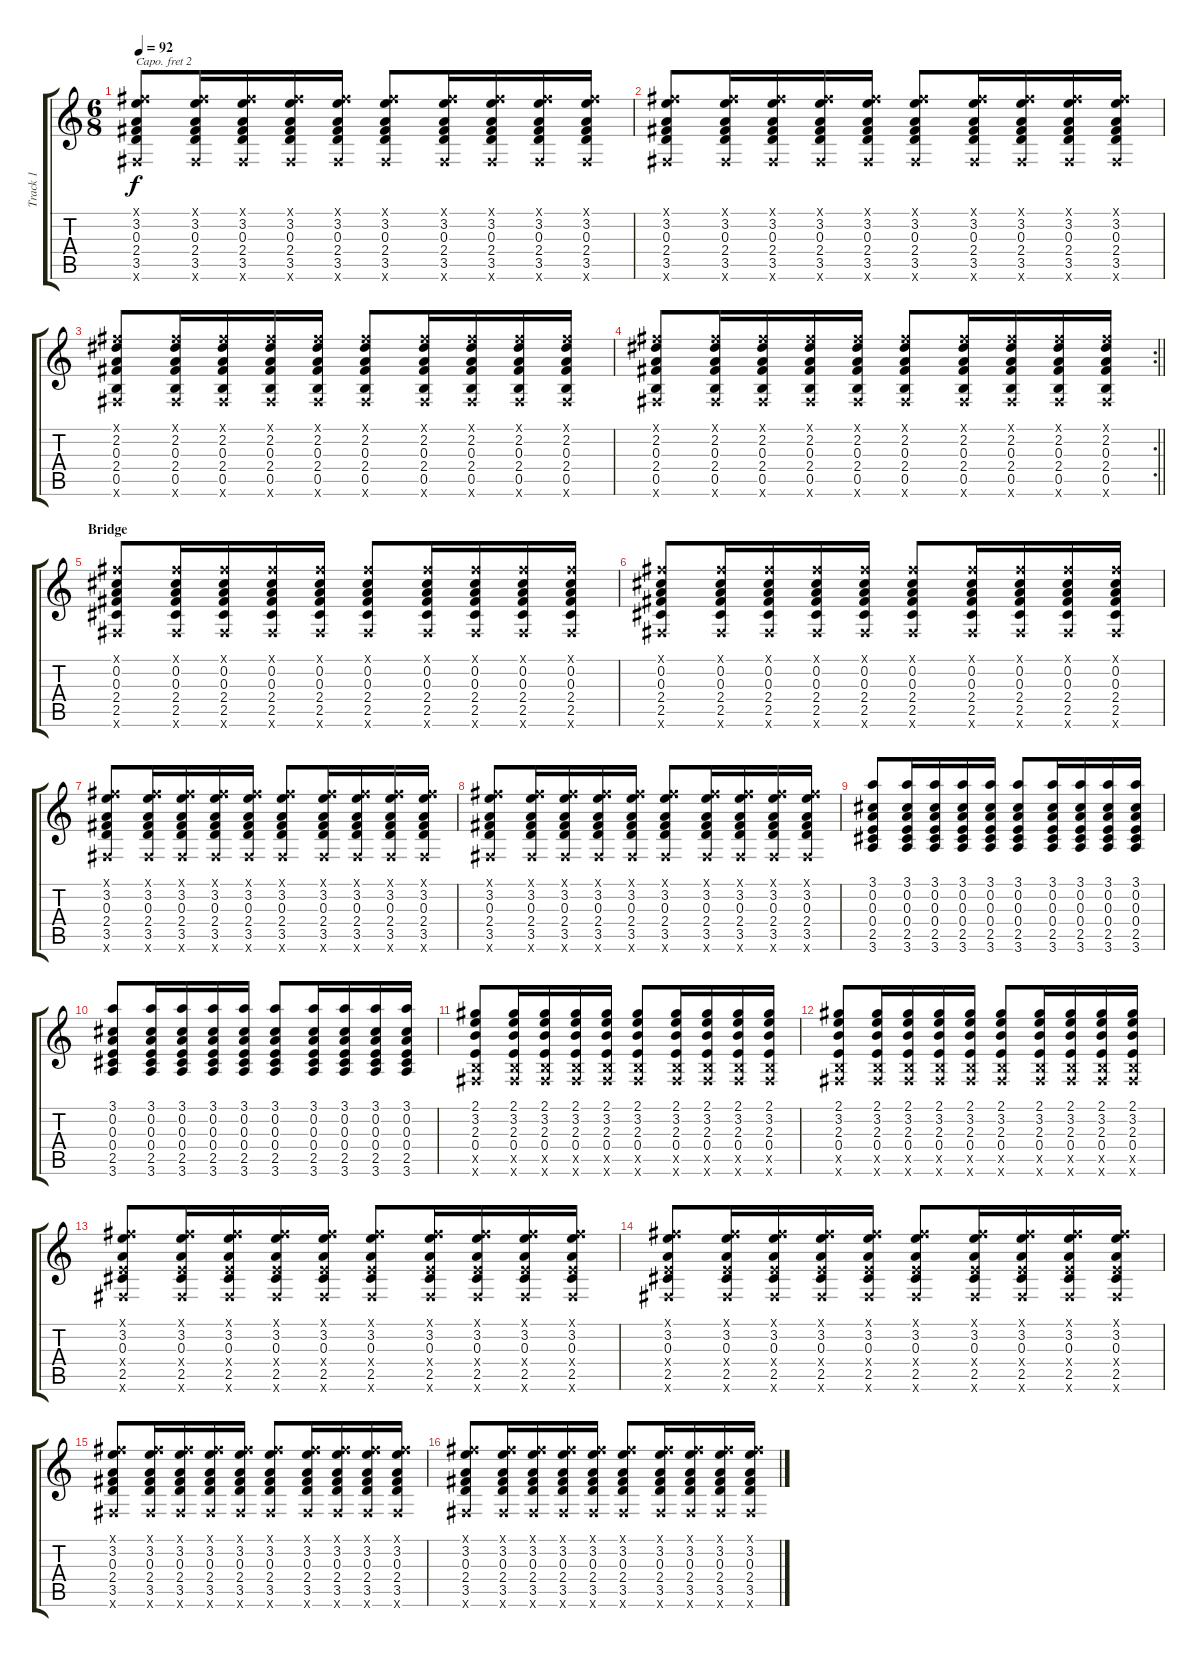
\track ("Track 1" "Track 1") {instrument acousticguitarnylon}
\staff {score tabs}
\capo 2
\tuning (E4 B3 G3 D3 A2 E2) {hide}
\ts (6 8)
\tempo 92
\clef g2
\ks c
(0.1{x} 3.2 0.3 2.4 3.5 0.6{x}).8{dy f} (0.1{x} 3.2 0.3 2.4 3.5 0.6{x}).16 (0.1{x} 3.2 0.3 2.4 3.5 0.6{x}).16 (0.1{x} 3.2 0.3 2.4 3.5 0.6{x}).16 (0.1{x} 3.2 0.3 2.4 3.5 0.6{x}).16 (0.1{x} 3.2 0.3 2.4 3.5 0.6{x}).8 (0.1{x} 3.2 0.3 2.4 3.5 0.6{x}).16 (0.1{x} 3.2 0.3 2.4 3.5 0.6{x}).16 (0.1{x} 3.2 0.3 2.4 3.5 0.6{x}).16 (0.1{x} 3.2 0.3 2.4 3.5 0.6{x}).16 |
(0.1{x} 3.2 0.3 2.4 3.5 0.6{x}).8 (0.1{x} 3.2 0.3 2.4 3.5 0.6{x}).16 (0.1{x} 3.2 0.3 2.4 3.5 0.6{x}).16 (0.1{x} 3.2 0.3 2.4 3.5 0.6{x}).16 (0.1{x} 3.2 0.3 2.4 3.5 0.6{x}).16 (0.1{x} 3.2 0.3 2.4 3.5 0.6{x}).8 (0.1{x} 3.2 0.3 2.4 3.5 0.6{x}).16 (0.1{x} 3.2 0.3 2.4 3.5 0.6{x}).16 (0.1{x} 3.2 0.3 2.4 3.5 0.6{x}).16 (0.1{x} 3.2 0.3 2.4 3.5 0.6{x}).16 |
(0.1{x} 2.2 0.3 2.4 0.5 0.6{x}).8 (0.1{x} 2.2 0.3 2.4 0.5 0.6{x}).16 (0.1{x} 2.2 0.3 2.4 0.5 0.6{x}).16 (0.1{x} 2.2 0.3 2.4 0.5 0.6{x}).16 (0.1{x} 2.2 0.3 2.4 0.5 0.6{x}).16 (0.1{x} 2.2 0.3 2.4 0.5 0.6{x}).8 (0.1{x} 2.2 0.3 2.4 0.5 0.6{x}).16 (0.1{x} 2.2 0.3 2.4 0.5 0.6{x}).16 (0.1{x} 2.2 0.3 2.4 0.5 0.6{x}).16 (0.1{x} 2.2 0.3 2.4 0.5 0.6{x}).16 |
\rc 2
\barLineRight lightlight
(0.1{x} 2.2 0.3 2.4 0.5 0.6{x}).8 (0.1{x} 2.2 0.3 2.4 0.5 0.6{x}).16 (0.1{x} 2.2 0.3 2.4 0.5 0.6{x}).16 (0.1{x} 2.2 0.3 2.4 0.5 0.6{x}).16 (0.1{x} 2.2 0.3 2.4 0.5 0.6{x}).16 (0.1{x} 2.2 0.3 2.4 0.5 0.6{x}).8 (0.1{x} 2.2 0.3 2.4 0.5 0.6{x}).16 (0.1{x} 2.2 0.3 2.4 0.5 0.6{x}).16 (0.1{x} 2.2 0.3 2.4 0.5 0.6{x}).16 (0.1{x} 2.2 0.3 2.4 0.5 0.6{x}).16 |
\section ("" "Bridge")
(0.1{x} 0.2 0.3 2.4 2.5 0.6{x}).8 (0.1{x} 0.2 0.3 2.4 2.5 0.6{x}).16 (0.1{x} 0.2 0.3 2.4 2.5 0.6{x}).16 (0.1{x} 0.2 0.3 2.4 2.5 0.6{x}).16 (0.1{x} 0.2 0.3 2.4 2.5 0.6{x}).16 (0.1{x} 0.2 0.3 2.4 2.5 0.6{x}).8 (0.1{x} 0.2 0.3 2.4 2.5 0.6{x}).16 (0.1{x} 0.2 0.3 2.4 2.5 0.6{x}).16 (0.1{x} 0.2 0.3 2.4 2.5 0.6{x}).16 (0.1{x} 0.2 0.3 2.4 2.5 0.6{x}).16 |
(0.1{x} 0.2 0.3 2.4 2.5 0.6{x}).8 (0.1{x} 0.2 0.3 2.4 2.5 0.6{x}).16 (0.1{x} 0.2 0.3 2.4 2.5 0.6{x}).16 (0.1{x} 0.2 0.3 2.4 2.5 0.6{x}).16 (0.1{x} 0.2 0.3 2.4 2.5 0.6{x}).16 (0.1{x} 0.2 0.3 2.4 2.5 0.6{x}).8 (0.1{x} 0.2 0.3 2.4 2.5 0.6{x}).16 (0.1{x} 0.2 0.3 2.4 2.5 0.6{x}).16 (0.1{x} 0.2 0.3 2.4 2.5 0.6{x}).16 (0.1{x} 0.2 0.3 2.4 2.5 0.6{x}).16 |
(0.1{x} 3.2 0.3 2.4 3.5 0.6{x}).8 (0.1{x} 3.2 0.3 2.4 3.5 0.6{x}).16 (0.1{x} 3.2 0.3 2.4 3.5 0.6{x}).16 (0.1{x} 3.2 0.3 2.4 3.5 0.6{x}).16 (0.1{x} 3.2 0.3 2.4 3.5 0.6{x}).16 (0.1{x} 3.2 0.3 2.4 3.5 0.6{x}).8 (0.1{x} 3.2 0.3 2.4 3.5 0.6{x}).16 (0.1{x} 3.2 0.3 2.4 3.5 0.6{x}).16 (0.1{x} 3.2 0.3 2.4 3.5 0.6{x}).16 (0.1{x} 3.2 0.3 2.4 3.5 0.6{x}).16 |
(0.1{x} 3.2 0.3 2.4 3.5 0.6{x}).8 (0.1{x} 3.2 0.3 2.4 3.5 0.6{x}).16 (0.1{x} 3.2 0.3 2.4 3.5 0.6{x}).16 (0.1{x} 3.2 0.3 2.4 3.5 0.6{x}).16 (0.1{x} 3.2 0.3 2.4 3.5 0.6{x}).16 (0.1{x} 3.2 0.3 2.4 3.5 0.6{x}).8 (0.1{x} 3.2 0.3 2.4 3.5 0.6{x}).16 (0.1{x} 3.2 0.3 2.4 3.5 0.6{x}).16 (0.1{x} 3.2 0.3 2.4 3.5 0.6{x}).16 (0.1{x} 3.2 0.3 2.4 3.5 0.6{x}).16 |
(3.1 0.2 0.3 0.4 2.5 3.6).8 (3.1 0.2 0.3 0.4 2.5 3.6).16 (3.1 0.2 0.3 0.4 2.5 3.6).16 (3.1 0.2 0.3 0.4 2.5 3.6).16 (3.1 0.2 0.3 0.4 2.5 3.6).16 (3.1 0.2 0.3 0.4 2.5 3.6).8 (3.1 0.2 0.3 0.4 2.5 3.6).16 (3.1 0.2 0.3 0.4 2.5 3.6).16 (3.1 0.2 0.3 0.4 2.5 3.6).16 (3.1 0.2 0.3 0.4 2.5 3.6).16 |
(3.1 0.2 0.3 0.4 2.5 3.6).8 (3.1 0.2 0.3 0.4 2.5 3.6).16 (3.1 0.2 0.3 0.4 2.5 3.6).16 (3.1 0.2 0.3 0.4 2.5 3.6).16 (3.1 0.2 0.3 0.4 2.5 3.6).16 (3.1 0.2 0.3 0.4 2.5 3.6).8 (3.1 0.2 0.3 0.4 2.5 3.6).16 (3.1 0.2 0.3 0.4 2.5 3.6).16 (3.1 0.2 0.3 0.4 2.5 3.6).16 (3.1 0.2 0.3 0.4 2.5 3.6).16 |
(2.1 3.2 2.3 0.4 0.5{x} 0.6{x}).8 (2.1 3.2 2.3 0.4 0.5{x} 0.6{x}).16 (2.1 3.2 2.3 0.4 0.5{x} 0.6{x}).16 (2.1 3.2 2.3 0.4 0.5{x} 0.6{x}).16 (2.1 3.2 2.3 0.4 0.5{x} 0.6{x}).16 (2.1 3.2 2.3 0.4 0.5{x} 0.6{x}).8 (2.1 3.2 2.3 0.4 0.5{x} 0.6{x}).16 (2.1 3.2 2.3 0.4 0.5{x} 0.6{x}).16 (2.1 3.2 2.3 0.4 0.5{x} 0.6{x}).16 (2.1 3.2 2.3 0.4 0.5{x} 0.6{x}).16 |
(2.1 3.2 2.3 0.4 0.5{x} 0.6{x}).8 (2.1 3.2 2.3 0.4 0.5{x} 0.6{x}).16 (2.1 3.2 2.3 0.4 0.5{x} 0.6{x}).16 (2.1 3.2 2.3 0.4 0.5{x} 0.6{x}).16 (2.1 3.2 2.3 0.4 0.5{x} 0.6{x}).16 (2.1 3.2 2.3 0.4 0.5{x} 0.6{x}).8 (2.1 3.2 2.3 0.4 0.5{x} 0.6{x}).16 (2.1 3.2 2.3 0.4 0.5{x} 0.6{x}).16 (2.1 3.2 2.3 0.4 0.5{x} 0.6{x}).16 (2.1 3.2 2.3 0.4 0.5{x} 0.6{x}).16 |
(0.1{x} 3.2 0.3 0.4{x} 2.5 0.6{x}).8 (0.1{x} 3.2 0.3 0.4{x} 2.5 0.6{x}).16 (0.1{x} 3.2 0.3 0.4{x} 2.5 0.6{x}).16 (0.1{x} 3.2 0.3 0.4{x} 2.5 0.6{x}).16 (0.1{x} 3.2 0.3 0.4{x} 2.5 0.6{x}).16 (0.1{x} 3.2 0.3 0.4{x} 2.5 0.6{x}).8 (0.1{x} 3.2 0.3 0.4{x} 2.5 0.6{x}).16 (0.1{x} 3.2 0.3 0.4{x} 2.5 0.6{x}).16 (0.1{x} 3.2 0.3 0.4{x} 2.5 0.6{x}).16 (0.1{x} 3.2 0.3 0.4{x} 2.5 0.6{x}).16 |
(0.1{x} 3.2 0.3 0.4{x} 2.5 0.6{x}).8 (0.1{x} 3.2 0.3 0.4{x} 2.5 0.6{x}).16 (0.1{x} 3.2 0.3 0.4{x} 2.5 0.6{x}).16 (0.1{x} 3.2 0.3 0.4{x} 2.5 0.6{x}).16 (0.1{x} 3.2 0.3 0.4{x} 2.5 0.6{x}).16 (0.1{x} 3.2 0.3 0.4{x} 2.5 0.6{x}).8 (0.1{x} 3.2 0.3 0.4{x} 2.5 0.6{x}).16 (0.1{x} 3.2 0.3 0.4{x} 2.5 0.6{x}).16 (0.1{x} 3.2 0.3 0.4{x} 2.5 0.6{x}).16 (0.1{x} 3.2 0.3 0.4{x} 2.5 0.6{x}).16 |
(0.1{x} 3.2 0.3 2.4 3.5 0.6{x}).8 (0.1{x} 3.2 0.3 2.4 3.5 0.6{x}).16 (0.1{x} 3.2 0.3 2.4 3.5 0.6{x}).16 (0.1{x} 3.2 0.3 2.4 3.5 0.6{x}).16 (0.1{x} 3.2 0.3 2.4 3.5 0.6{x}).16 (0.1{x} 3.2 0.3 2.4 3.5 0.6{x}).8 (0.1{x} 3.2 0.3 2.4 3.5 0.6{x}).16 (0.1{x} 3.2 0.3 2.4 3.5 0.6{x}).16 (0.1{x} 3.2 0.3 2.4 3.5 0.6{x}).16 (0.1{x} 3.2 0.3 2.4 3.5 0.6{x}).16 |
(0.1{x} 3.2 0.3 2.4 3.5 0.6{x}).8 (0.1{x} 3.2 0.3 2.4 3.5 0.6{x}).16 (0.1{x} 3.2 0.3 2.4 3.5 0.6{x}).16 (0.1{x} 3.2 0.3 2.4 3.5 0.6{x}).16 (0.1{x} 3.2 0.3 2.4 3.5 0.6{x}).16 (0.1{x} 3.2 0.3 2.4 3.5 0.6{x}).8 (0.1{x} 3.2 0.3 2.4 3.5 0.6{x}).16 (0.1{x} 3.2 0.3 2.4 3.5 0.6{x}).16 (0.1{x} 3.2 0.3 2.4 3.5 0.6{x}).16 (0.1{x} 3.2 0.3 2.4 3.5 0.6{x}).16
